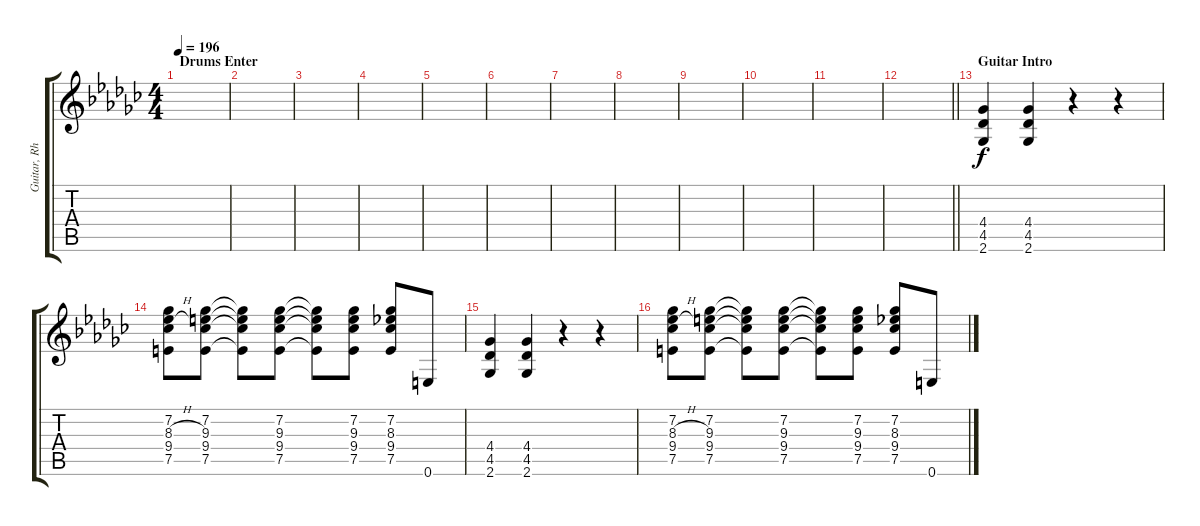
\track ("Guitar, Rhythm" "Guitar, Rh") {instrument overdrivenguitar}
\staff {score tabs}
\tuning (E4 B3 G3 D3 A2 E2) {hide}
\ts (4 4)
\section ("" "Drums Enter")
\tempo 196
\clef g2
\ks gb
|
|
|
|
|
|
|
|
|
|
|
\barLineRight lightlight
|
\section ("" "Guitar Intro")
(4.4 4.5 2.6).4 (4.4 4.5 2.6).4 r.4 r.4 |
(7.2 8.3{h} 9.4 7.5).8 (7.2 9.3 9.4 7.5).8 (7.2{t} 9.3{t} 9.4{t} 7.5{t}).8 (7.2 9.3 9.4 7.5).8 (7.2{t} 9.3{t} 9.4{t} 7.5{t}).8 (7.2 9.3 9.4 7.5).8 (7.2 8.3 9.4 7.5).8 0.6.8 |
(4.4 4.5 2.6).4 (4.4 4.5 2.6).4 r.4 r.4 |
(7.2 8.3{h} 9.4 7.5).8 (7.2 9.3 9.4 7.5).8 (7.2{t} 9.3{t} 9.4{t} 7.5{t}).8 (7.2 9.3 9.4 7.5).8 (7.2{t} 9.3{t} 9.4{t} 7.5{t}).8 (7.2 9.3 9.4 7.5).8 (7.2 8.3 9.4 7.5).8 0.6.8
